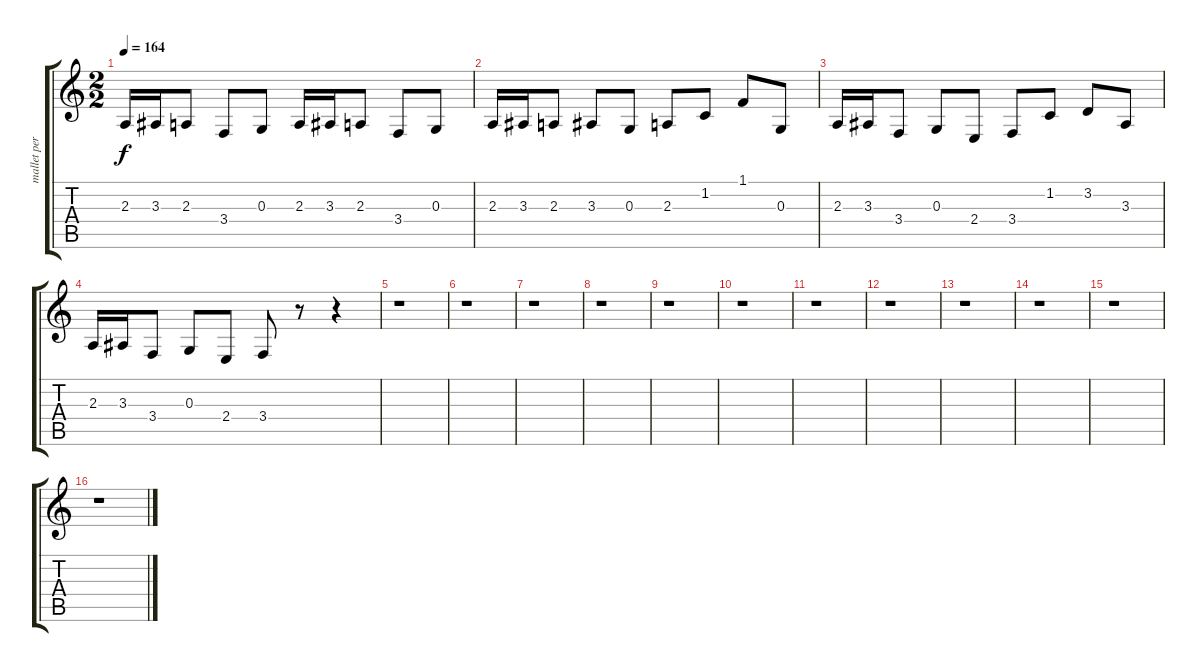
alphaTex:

\track ("mallet percussion" "mallet per") {instrument marimba}
\staff {score tabs}
\tuning (E4 B3 G3 D3 A2 E2) {hide}
\ts (2 2)
\tempo 164
\clef g2
\ks c
2.3.16{dy f} 3.3.16 2.3.8 3.4.8 0.3.8 2.3.16 3.3.16 2.3.8 3.4.8 0.3.8 |
2.3.16 3.3.16 2.3.8 3.3.8 0.3.8 2.3.8 1.2.8 1.1.8 0.3.8 |
2.3.16 3.3.16 3.4.8 0.3.8 2.4.8 3.4.8 1.2.8 3.2.8 3.3.8 |
2.3.16 3.3.16 3.4.8 0.3.8 2.4.8 3.4.8 r.8 r.4 |
r.1 |
r.1 |
r.1 |
r.1 |
r.1 |
r.1 |
r.1 |
r.1 |
r.1 |
r.1 |
r.1 |
r.1
